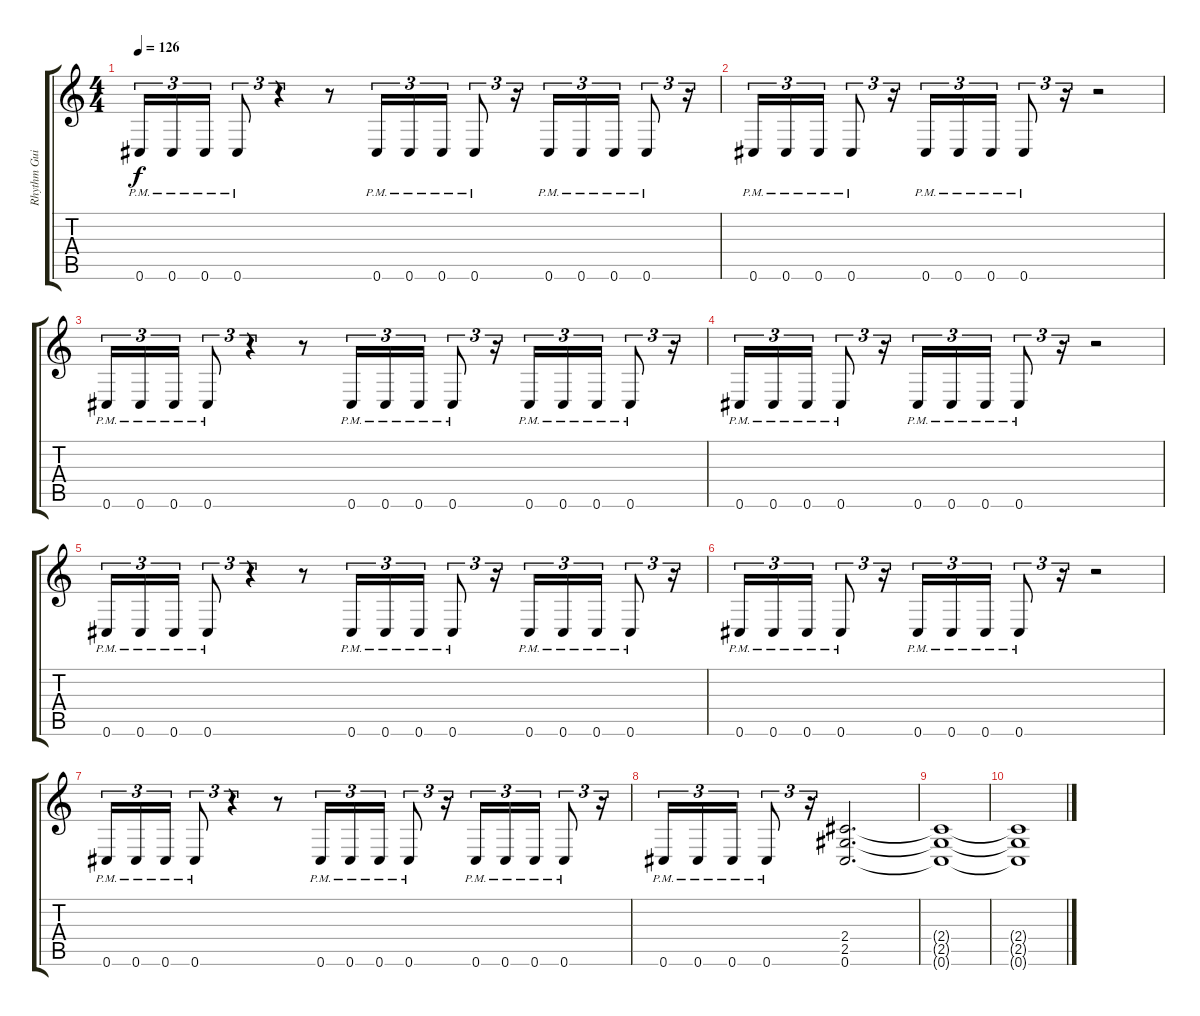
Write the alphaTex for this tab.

\track ("Rhythm Guitar" "Rhythm Gui") {instrument distortionguitar}
\staff {score tabs}
\tuning (Db4 Ab3 E3 B2 Gb2 Db2) {hide}
\ts (4 4)
\tempo 126
\clef g2
\ks c
0.6{pm}.16{tu (3 2) dy f} 0.6{pm}.16{tu (3 2)} 0.6{pm}.16{tu (3 2)} 0.6{pm}.8{tu (3 2)} r.4{tu (3 2)} r.8 0.6{pm}.16{tu (3 2)} 0.6{pm}.16{tu (3 2)} 0.6{pm}.16{tu (3 2)} 0.6{pm}.8{tu (3 2)} r.16{tu (3 2)} 0.6{pm}.16{tu (3 2)} 0.6{pm}.16{tu (3 2)} 0.6{pm}.16{tu (3 2)} 0.6{pm}.8{tu (3 2)} r.16{tu (3 2)} |
0.6{pm}.16{tu (3 2)} 0.6{pm}.16{tu (3 2)} 0.6{pm}.16{tu (3 2)} 0.6{pm}.8{tu (3 2)} r.16{tu (3 2)} 0.6{pm}.16{tu (3 2)} 0.6{pm}.16{tu (3 2)} 0.6{pm}.16{tu (3 2)} 0.6{pm}.8{tu (3 2)} r.16{tu (3 2)} r.2 |
0.6{pm}.16{tu (3 2)} 0.6{pm}.16{tu (3 2)} 0.6{pm}.16{tu (3 2)} 0.6{pm}.8{tu (3 2)} r.4{tu (3 2)} r.8 0.6{pm}.16{tu (3 2)} 0.6{pm}.16{tu (3 2)} 0.6{pm}.16{tu (3 2)} 0.6{pm}.8{tu (3 2)} r.16{tu (3 2)} 0.6{pm}.16{tu (3 2)} 0.6{pm}.16{tu (3 2)} 0.6{pm}.16{tu (3 2)} 0.6{pm}.8{tu (3 2)} r.16{tu (3 2)} |
0.6{pm}.16{tu (3 2)} 0.6{pm}.16{tu (3 2)} 0.6{pm}.16{tu (3 2)} 0.6{pm}.8{tu (3 2)} r.16{tu (3 2)} 0.6{pm}.16{tu (3 2)} 0.6{pm}.16{tu (3 2)} 0.6{pm}.16{tu (3 2)} 0.6{pm}.8{tu (3 2)} r.16{tu (3 2)} r.2 |
0.6{pm}.16{tu (3 2)} 0.6{pm}.16{tu (3 2)} 0.6{pm}.16{tu (3 2)} 0.6{pm}.8{tu (3 2)} r.4{tu (3 2)} r.8 0.6{pm}.16{tu (3 2)} 0.6{pm}.16{tu (3 2)} 0.6{pm}.16{tu (3 2)} 0.6{pm}.8{tu (3 2)} r.16{tu (3 2)} 0.6{pm}.16{tu (3 2)} 0.6{pm}.16{tu (3 2)} 0.6{pm}.16{tu (3 2)} 0.6{pm}.8{tu (3 2)} r.16{tu (3 2)} |
0.6{pm}.16{tu (3 2)} 0.6{pm}.16{tu (3 2)} 0.6{pm}.16{tu (3 2)} 0.6{pm}.8{tu (3 2)} r.16{tu (3 2)} 0.6{pm}.16{tu (3 2)} 0.6{pm}.16{tu (3 2)} 0.6{pm}.16{tu (3 2)} 0.6{pm}.8{tu (3 2)} r.16{tu (3 2)} r.2 |
0.6{pm}.16{tu (3 2)} 0.6{pm}.16{tu (3 2)} 0.6{pm}.16{tu (3 2)} 0.6{pm}.8{tu (3 2)} r.4{tu (3 2)} r.8 0.6{pm}.16{tu (3 2)} 0.6{pm}.16{tu (3 2)} 0.6{pm}.16{tu (3 2)} 0.6{pm}.8{tu (3 2)} r.16{tu (3 2)} 0.6{pm}.16{tu (3 2)} 0.6{pm}.16{tu (3 2)} 0.6{pm}.16{tu (3 2)} 0.6{pm}.8{tu (3 2)} r.16{tu (3 2)} |
0.6{pm}.16{tu (3 2)} 0.6{pm}.16{tu (3 2)} 0.6{pm}.16{tu (3 2)} 0.6{pm}.8{tu (3 2)} r.16{tu (3 2)} (2.4 2.5 0.6).2{d} |
(2.4{t} 2.5{t} 0.6{t}).1 |
(2.4{t} 2.5{t} 0.6{t}).1
